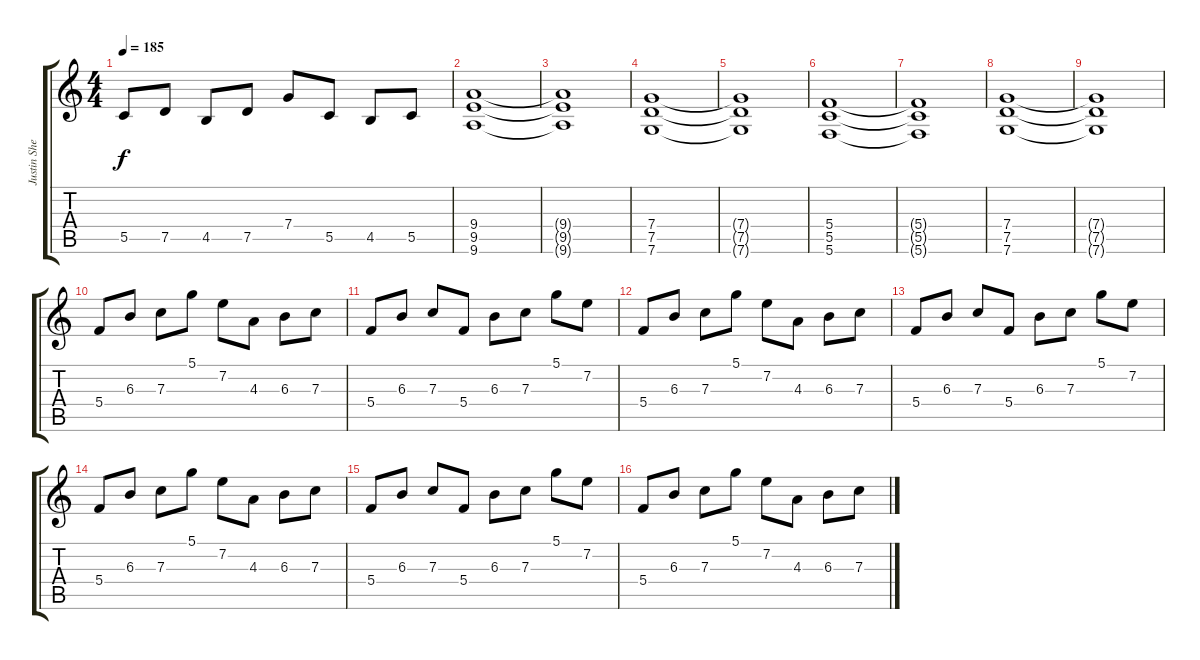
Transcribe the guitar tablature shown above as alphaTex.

\track ("Justin Shekoski" "Justin She") {instrument overdrivenguitar}
\staff {score tabs}
\tuning (D4 A3 F3 C3 G2 C2) {hide}
\ts (4 4)
\tempo 185
\clef g2
\ks c
5.5.8{dy f} 7.5.8 4.5.8 7.5.8 7.4.8 5.5.8 4.5.8 5.5.8 |
(9.4 9.5 9.6).1 |
(9.4{t} 9.5{t} 9.6{t}).1 |
(7.4 7.5 7.6).1 |
(7.4{t} 7.5{t} 7.6{t}).1 |
(5.4 5.5 5.6).1 |
(5.4{t} 5.5{t} 5.6{t}).1 |
(7.4 7.5 7.6).1 |
(7.4{t} 7.5{t} 7.6{t}).1 |
5.4.8 6.3.8 7.3.8 5.1.8 7.2.8 4.3.8 6.3.8 7.3.8 |
5.4.8 6.3.8 7.3.8 5.4.8 6.3.8 7.3.8 5.1.8 7.2.8 |
5.4.8 6.3.8 7.3.8 5.1.8 7.2.8 4.3.8 6.3.8 7.3.8 |
5.4.8 6.3.8 7.3.8 5.4.8 6.3.8 7.3.8 5.1.8 7.2.8 |
5.4.8 6.3.8 7.3.8 5.1.8 7.2.8 4.3.8 6.3.8 7.3.8 |
5.4.8 6.3.8 7.3.8 5.4.8 6.3.8 7.3.8 5.1.8 7.2.8 |
5.4.8 6.3.8 7.3.8 5.1.8 7.2.8 4.3.8 6.3.8 7.3.8
